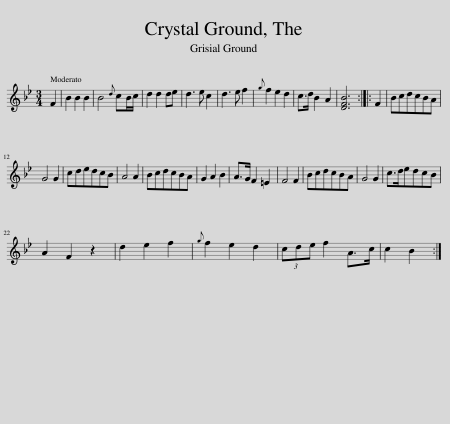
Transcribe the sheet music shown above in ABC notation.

X:1
L:1/8
M:3/4
I:linebreak $
K:Bb
V:1 treble
V:1
 F2 | B2 B2 B2 | B4{d} cB/c/ | d2 d2 de | d3 e c2 | %5
 d3 e f2 |{g} f2 e2 d2 | c>d B2 A2 | [DFB]6 :: F2 | %10
 BcdcBA |$ G4 G2 | cdedcB | A4 A2 | BcdcBA | %15
 G2 A2 B2 | A>G F2 =E2 | F4 F2 | BcdcBA | G4 G2 | %20
 c>dedcB |$ A2 F2 z2 | d2 e2 f2 |{g} f2 e2 d2 | (3cde f2 A>c | %25
 c2 B2 :| %26
